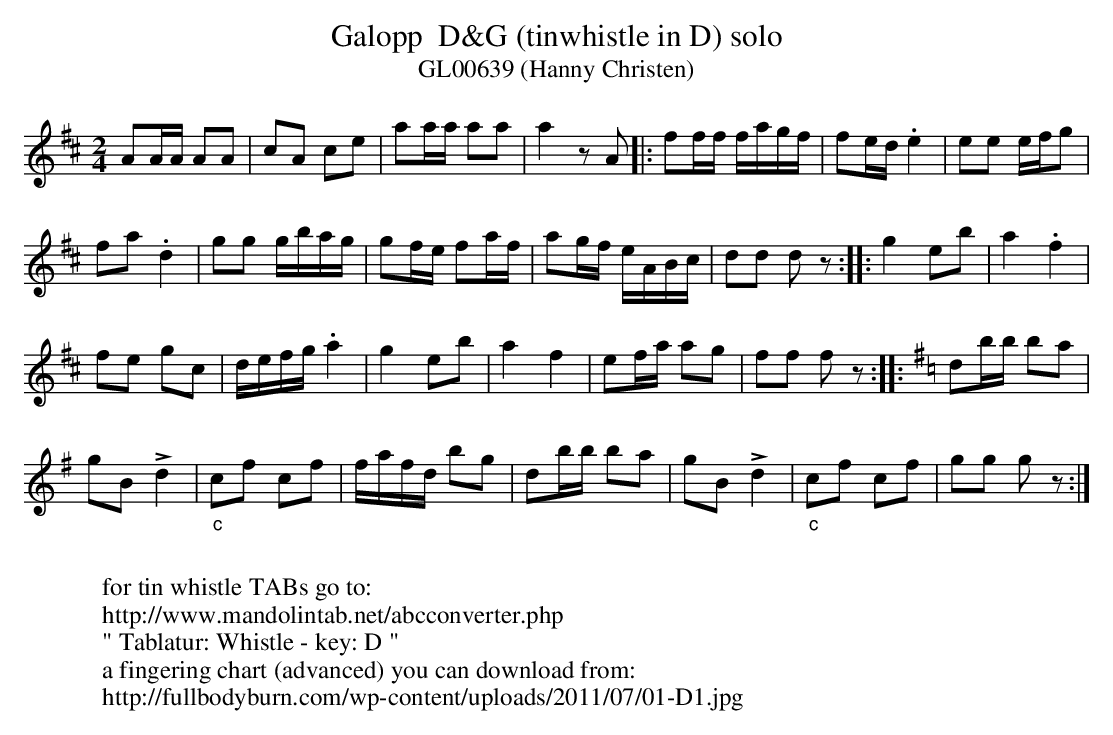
X:1
T:Galopp  D&G (tinwhistle in D) solo
T:GL00639 (Hanny Christen)
M:2/4
L:1/8
K:D transpose=12
AA/2A/2 AA | cA ce | aa/2a/2 aa | a2zA |: ff/2f/2 f/2a/2g/2f/2 | fe/2d/2.e2 | ee e/2f/2g |
fa.d2 | gg g/2b/2a/2g/2 | gf/2e/2 fa/2f/2 | ag/2f/2 e/2A/2B/2c/2 | dd dz :: g2eb | a2.f2 |
fe gc | d/2e/2f/2g/2 .a2 |  g2eb | a2f2 | ef/2a/2 ag | ff fz :: [K:G] db/2b/2 ba |
gB !>!d2 | "_c"cf cf | f/2a/2f/2d/2 bg | db/2b/2 ba | gB !>!d2 | "_c"cf cf | gg gz :|
W:
W:for tin whistle TABs go to:
W:http://www.mandolintab.net/abcconverter.php
W:" Tablatur: Whistle - key: D "
W:a fingering chart (advanced) you can download from:
W:http://fullbodyburn.com/wp-content/uploads/2011/07/01-D1.jpg
